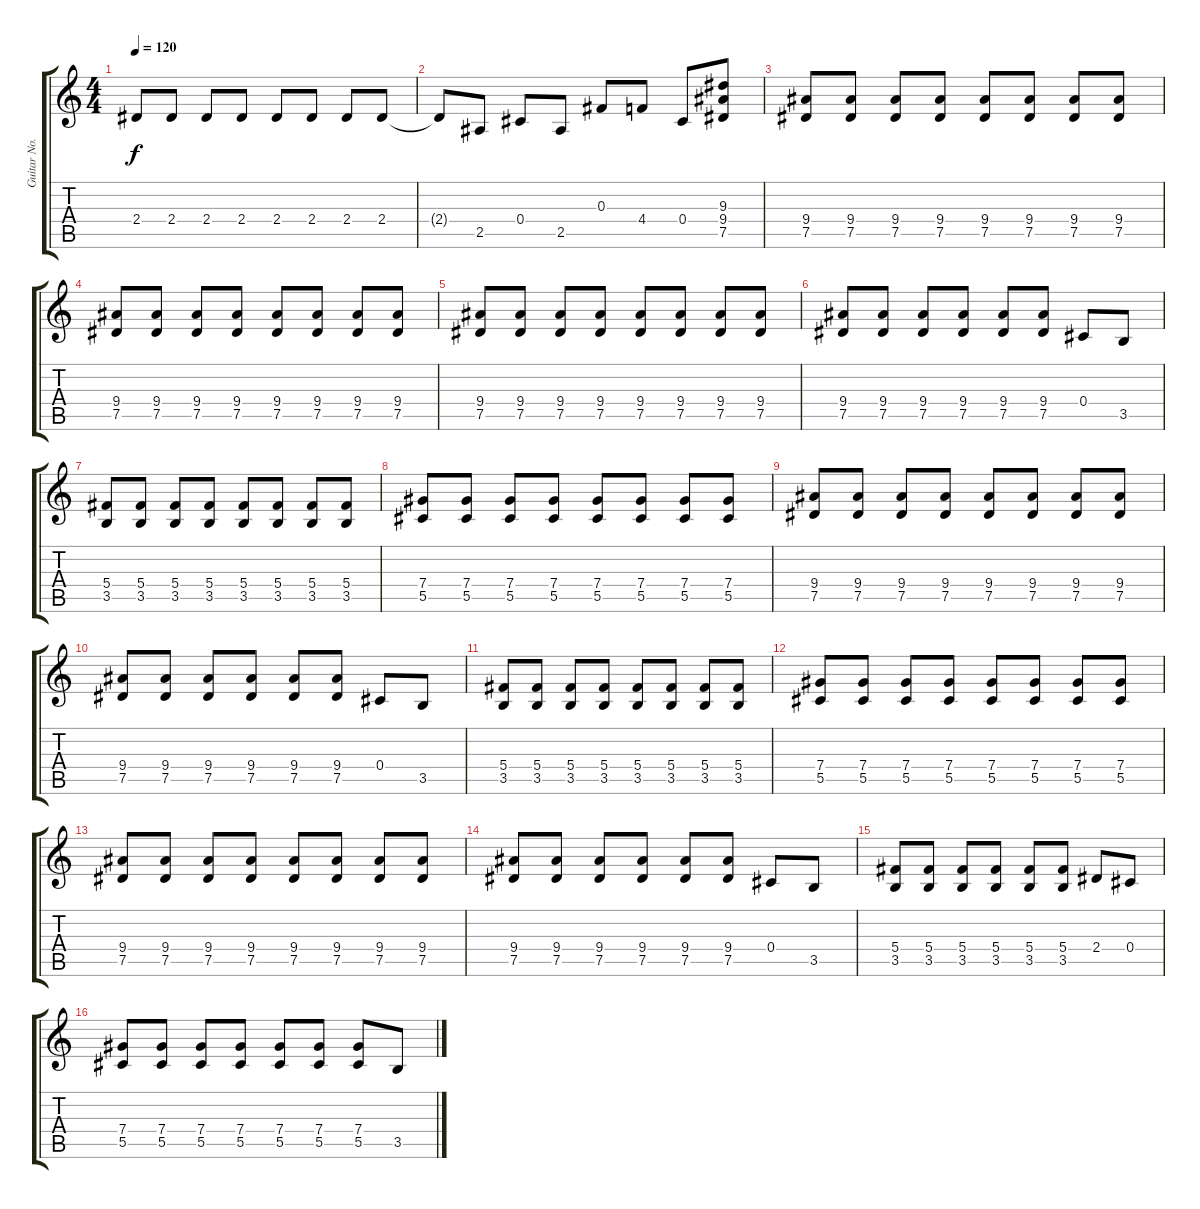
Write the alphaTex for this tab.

\track ("Guitar No.2" "Guitar No.") {instrument overdrivenguitar}
\staff {score tabs}
\tuning (Eb4 Bb3 Gb3 Db3 Ab2 Eb2) {hide}
\ts (4 4)
\tempo 120
\clef g2
\ks c
2.4.8{dy f} 2.4.8 2.4.8 2.4.8 2.4.8 2.4.8 2.4.8 2.4.8 |
2.4{t}.8 2.5.8 0.4.8 2.5.8 0.3.8 4.4.8 0.4.8 (9.3 9.4 7.5).8 |
(9.4 7.5).8 (9.4 7.5).8 (9.4 7.5).8 (9.4 7.5).8 (9.4 7.5).8 (9.4 7.5).8 (9.4 7.5).8 (9.4 7.5).8 |
(9.4 7.5).8 (9.4 7.5).8 (9.4 7.5).8 (9.4 7.5).8 (9.4 7.5).8 (9.4 7.5).8 (9.4 7.5).8 (9.4 7.5).8 |
(9.4 7.5).8 (9.4 7.5).8 (9.4 7.5).8 (9.4 7.5).8 (9.4 7.5).8 (9.4 7.5).8 (9.4 7.5).8 (9.4 7.5).8 |
(9.4 7.5).8 (9.4 7.5).8 (9.4 7.5).8 (9.4 7.5).8 (9.4 7.5).8 (9.4 7.5).8 0.4.8 3.5.8 |
(5.4 3.5).8 (5.4 3.5).8 (5.4 3.5).8 (5.4 3.5).8 (5.4 3.5).8 (5.4 3.5).8 (5.4 3.5).8 (5.4 3.5).8 |
(7.4 5.5).8 (7.4 5.5).8 (7.4 5.5).8 (7.4 5.5).8 (7.4 5.5).8 (7.4 5.5).8 (7.4 5.5).8 (7.4 5.5).8 |
(9.4 7.5).8 (9.4 7.5).8 (9.4 7.5).8 (9.4 7.5).8 (9.4 7.5).8 (9.4 7.5).8 (9.4 7.5).8 (9.4 7.5).8 |
(9.4 7.5).8 (9.4 7.5).8 (9.4 7.5).8 (9.4 7.5).8 (9.4 7.5).8 (9.4 7.5).8 0.4.8 3.5.8 |
(5.4 3.5).8 (5.4 3.5).8 (5.4 3.5).8 (5.4 3.5).8 (5.4 3.5).8 (5.4 3.5).8 (5.4 3.5).8 (5.4 3.5).8 |
(7.4 5.5).8 (7.4 5.5).8 (7.4 5.5).8 (7.4 5.5).8 (7.4 5.5).8 (7.4 5.5).8 (7.4 5.5).8 (7.4 5.5).8 |
(9.4 7.5).8 (9.4 7.5).8 (9.4 7.5).8 (9.4 7.5).8 (9.4 7.5).8 (9.4 7.5).8 (9.4 7.5).8 (9.4 7.5).8 |
(9.4 7.5).8 (9.4 7.5).8 (9.4 7.5).8 (9.4 7.5).8 (9.4 7.5).8 (9.4 7.5).8 0.4.8 3.5.8 |
(5.4 3.5).8 (5.4 3.5).8 (5.4 3.5).8 (5.4 3.5).8 (5.4 3.5).8 (5.4 3.5).8 2.4.8 0.4.8 |
(7.4 5.5).8 (7.4 5.5).8 (7.4 5.5).8 (7.4 5.5).8 (7.4 5.5).8 (7.4 5.5).8 (7.4 5.5).8 3.5.8
